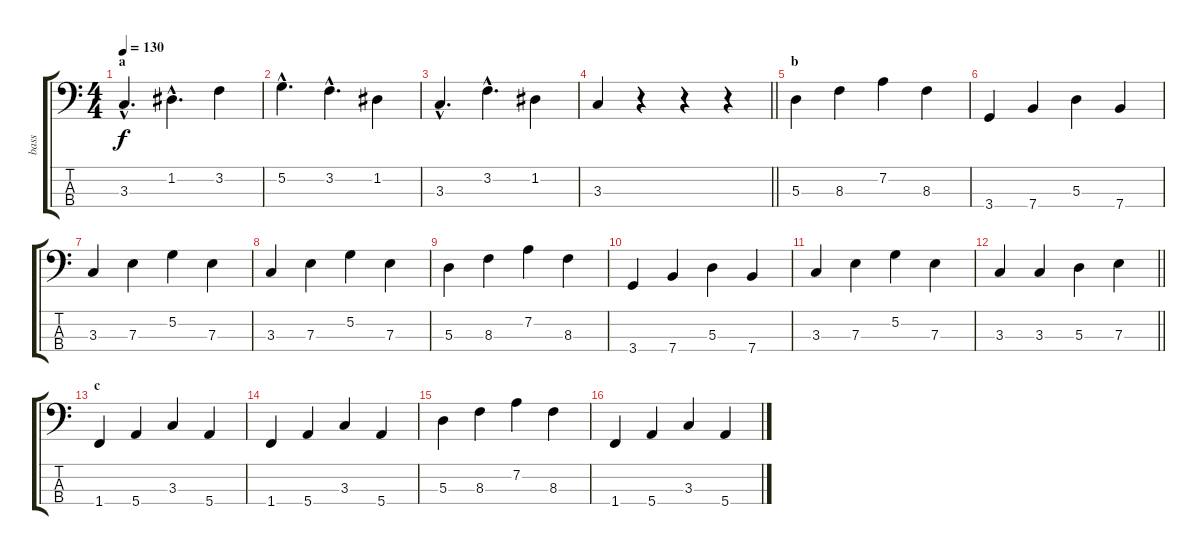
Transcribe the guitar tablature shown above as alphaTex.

\track ("bass" "bass") {instrument fretlessbass}
\staff {score tabs}
\tuning (G2 D2 A1 E1) {hide}
\ts (4 4)
\section ("" "a")
\tempo 130
\clef f4
\ks c
3.3{hac}.4{d dy f instrument fretlessbass} 1.2{hac}.4{d} 3.2.4 |
5.2{hac}.4{d} 3.2{hac}.4{d} 1.2.4 |
3.3{hac}.4{d} 3.2{hac}.4{d} 1.2.4 |
\barLineRight lightlight
3.3.4 r.4 r.4 r.4 |
\section ("" "b")
5.3.4 8.3.4 7.2.4 8.3.4 |
3.4.4 7.4.4 5.3.4 7.4.4 |
3.3.4 7.3.4 5.2.4 7.3.4 |
3.3.4 7.3.4 5.2.4 7.3.4 |
5.3.4 8.3.4 7.2.4 8.3.4 |
3.4.4 7.4.4 5.3.4 7.4.4 |
3.3.4 7.3.4 5.2.4 7.3.4 |
\barLineRight lightlight
3.3.4 3.3.4 5.3.4 7.3.4 |
\section ("" "c")
1.4.4 5.4.4 3.3.4 5.4.4 |
1.4.4 5.4.4 3.3.4 5.4.4 |
5.3.4 8.3.4 7.2.4 8.3.4 |
1.4.4 5.4.4 3.3.4 5.4.4
